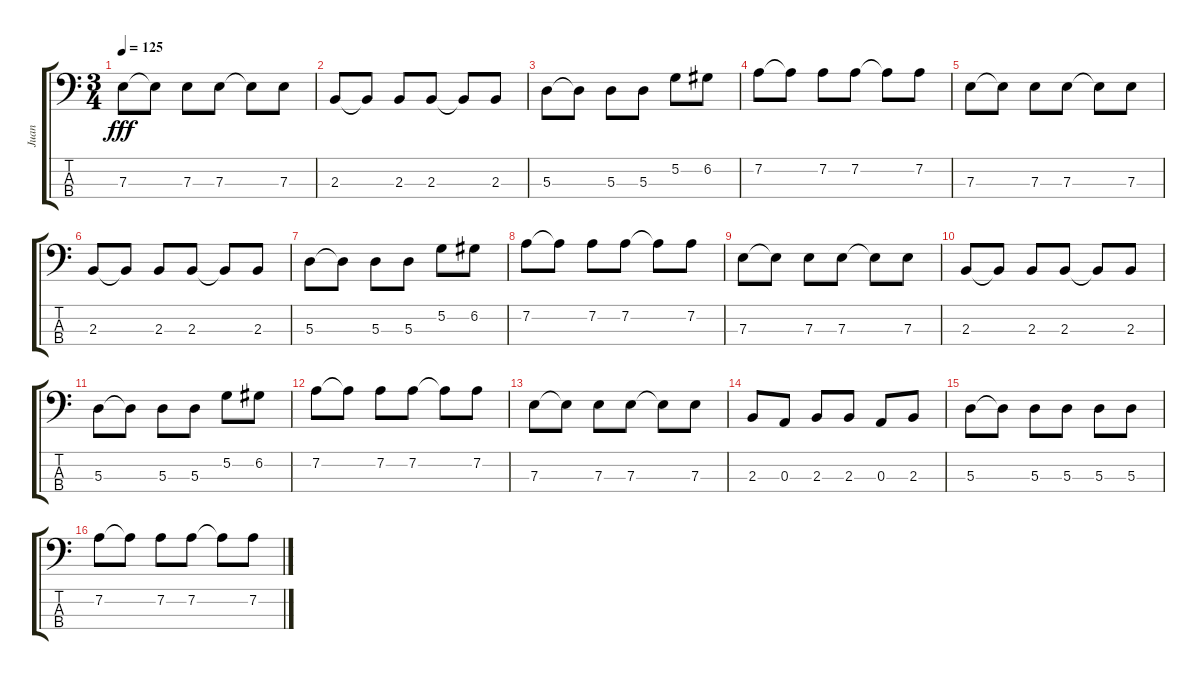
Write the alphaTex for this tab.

\track ("Juan" "Juan") {instrument electricbassfinger}
\staff {score tabs}
\tuning (G2 D2 A1 E1) {hide}
\ts (3 4)
\tempo 125
\clef f4
\ks c
7.3.8{dy fff} 7.3{t}.8 7.3.8 7.3.8 7.3{t}.8 7.3.8 |
2.3.8 2.3{t}.8 2.3.8 2.3.8 2.3{t}.8 2.3.8 |
5.3.8 5.3{t}.8 5.3.8 5.3.8 5.2.8 6.2.8 |
7.2.8 7.2{t}.8 7.2.8 7.2.8 7.2{t}.8 7.2.8 |
7.3.8 7.3{t}.8 7.3.8 7.3.8 7.3{t}.8 7.3.8 |
2.3.8 2.3{t}.8 2.3.8 2.3.8 2.3{t}.8 2.3.8 |
5.3.8 5.3{t}.8 5.3.8 5.3.8 5.2.8 6.2.8 |
7.2.8 7.2{t}.8 7.2.8 7.2.8 7.2{t}.8 7.2.8 |
7.3.8 7.3{t}.8 7.3.8 7.3.8 7.3{t}.8 7.3.8 |
2.3.8 2.3{t}.8 2.3.8 2.3.8 2.3{t}.8 2.3.8 |
5.3.8 5.3{t}.8 5.3.8 5.3.8 5.2.8 6.2.8 |
7.2.8 7.2{t}.8 7.2.8 7.2.8 7.2{t}.8 7.2.8 |
7.3.8 7.3{t}.8 7.3.8 7.3.8 7.3{t}.8 7.3.8 |
2.3.8 0.3.8 2.3.8 2.3.8 0.3.8 2.3.8 |
5.3.8 5.3{t}.8 5.3.8 5.3.8 5.3.8 5.3.8 |
7.2.8 7.2{t}.8 7.2.8 7.2.8 7.2{t}.8 7.2.8
